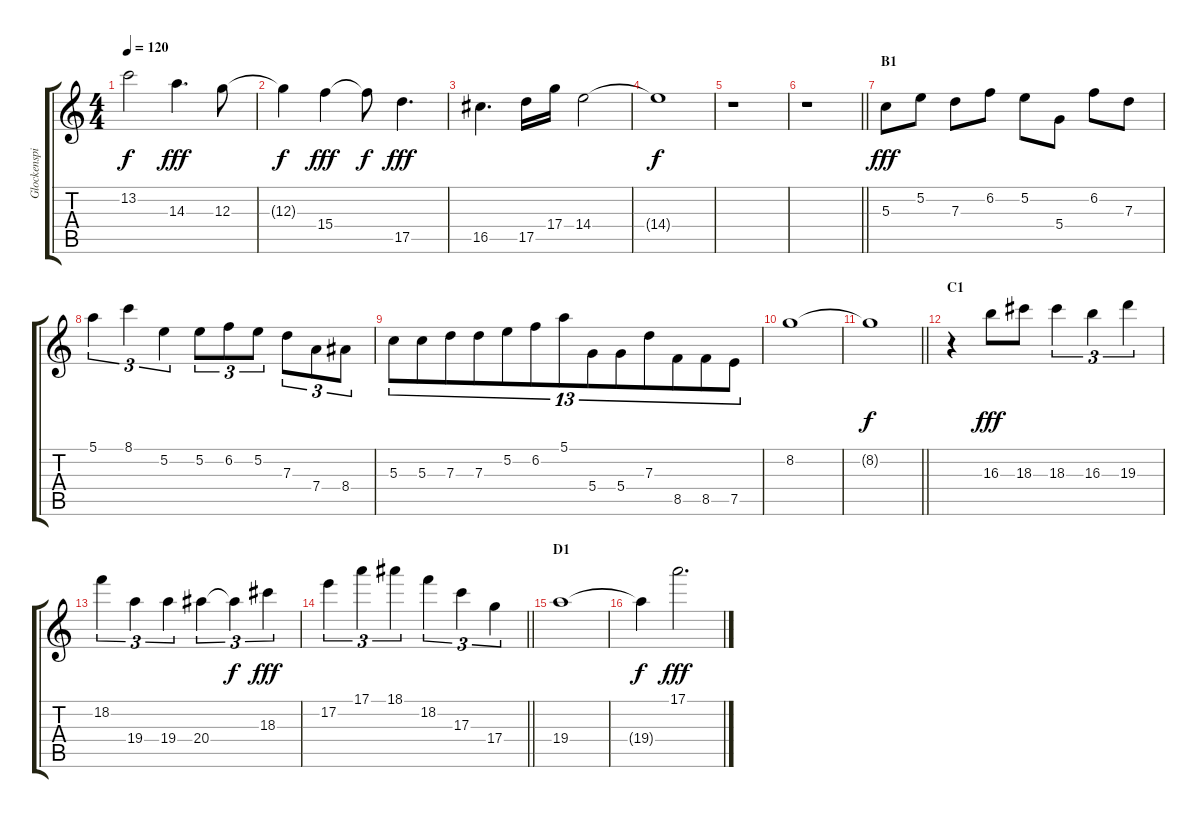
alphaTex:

\track ("Glockenspiel (Dave Samuels)" "Glockenspi") {instrument glockenspiel}
\staff {score tabs}
\tuning (E5 B4 G4 D4 A3 E3) {hide}
\ts (4 4)
\tempo 120
\clef g2
\ks c
13.2{t}.2{dy f} 14.3.4{d dy fff} 12.3.8 |
12.3{t}.4{dy f} 15.4.4{dy fff} 15.4{t}.8{dy f} 17.5.4{d dy fff} |
16.5.4{d} 17.5.16 17.4.16 14.4.2 |
14.4{t}.1{dy f} |
r.1 |
\barLineRight lightlight
r.1 |
\section ("" "B1")
5.3.8{dy fff} 5.2.8 7.3.8 6.2.8 5.2.8 5.4.8 6.2.8 7.3.8 |
5.1.4{tu (3 2)} 8.1.4{tu (3 2)} 5.2.4{tu (3 2)} 5.2.8{tu (3 2)} 6.2.8{tu (3 2)} 5.2.8{tu (3 2)} 7.3.8{tu (3 2)} 7.4.8{tu (3 2)} 8.4.8{tu (3 2)} |
5.3.8{tu (13 8)} 5.3.8{tu (13 8)} 7.3.8{tu (13 8)} 7.3.8{tu (13 8)} 5.2.8{tu (13 8)} 6.2.8{tu (13 8)} 5.1.8{tu (13 8)} 5.4.8{tu (13 8)} 5.4.8{tu (13 8)} 7.3.8{tu (13 8)} 8.5.8{tu (13 8)} 8.5.8{tu (13 8)} 7.5.8{tu (13 8)} |
8.2.1 |
\barLineRight lightlight
8.2{t}.1{dy f} |
\section ("" "C1")
r.4 16.3.8{dy fff} 18.3.8 18.3.4{tu (3 2)} 16.3.4{tu (3 2)} 19.3.4{tu (3 2)} |
18.2.4{tu (3 2)} 19.4.4{tu (3 2)} 19.4.4{tu (3 2)} 20.4.4{tu (3 2)} 20.4{t}.4{tu (3 2) dy f} 18.3.4{tu (3 2) dy fff} |
\barLineRight lightlight
17.2.4{tu (3 2)} 17.1.4{tu (3 2)} 18.1.4{tu (3 2)} 18.2.4{tu (3 2)} 17.3.4{tu (3 2)} 17.4.4{tu (3 2)} |
\section ("" "D1")
19.4.1 |
19.4{t}.4{dy f} 17.1.2{d dy fff}
